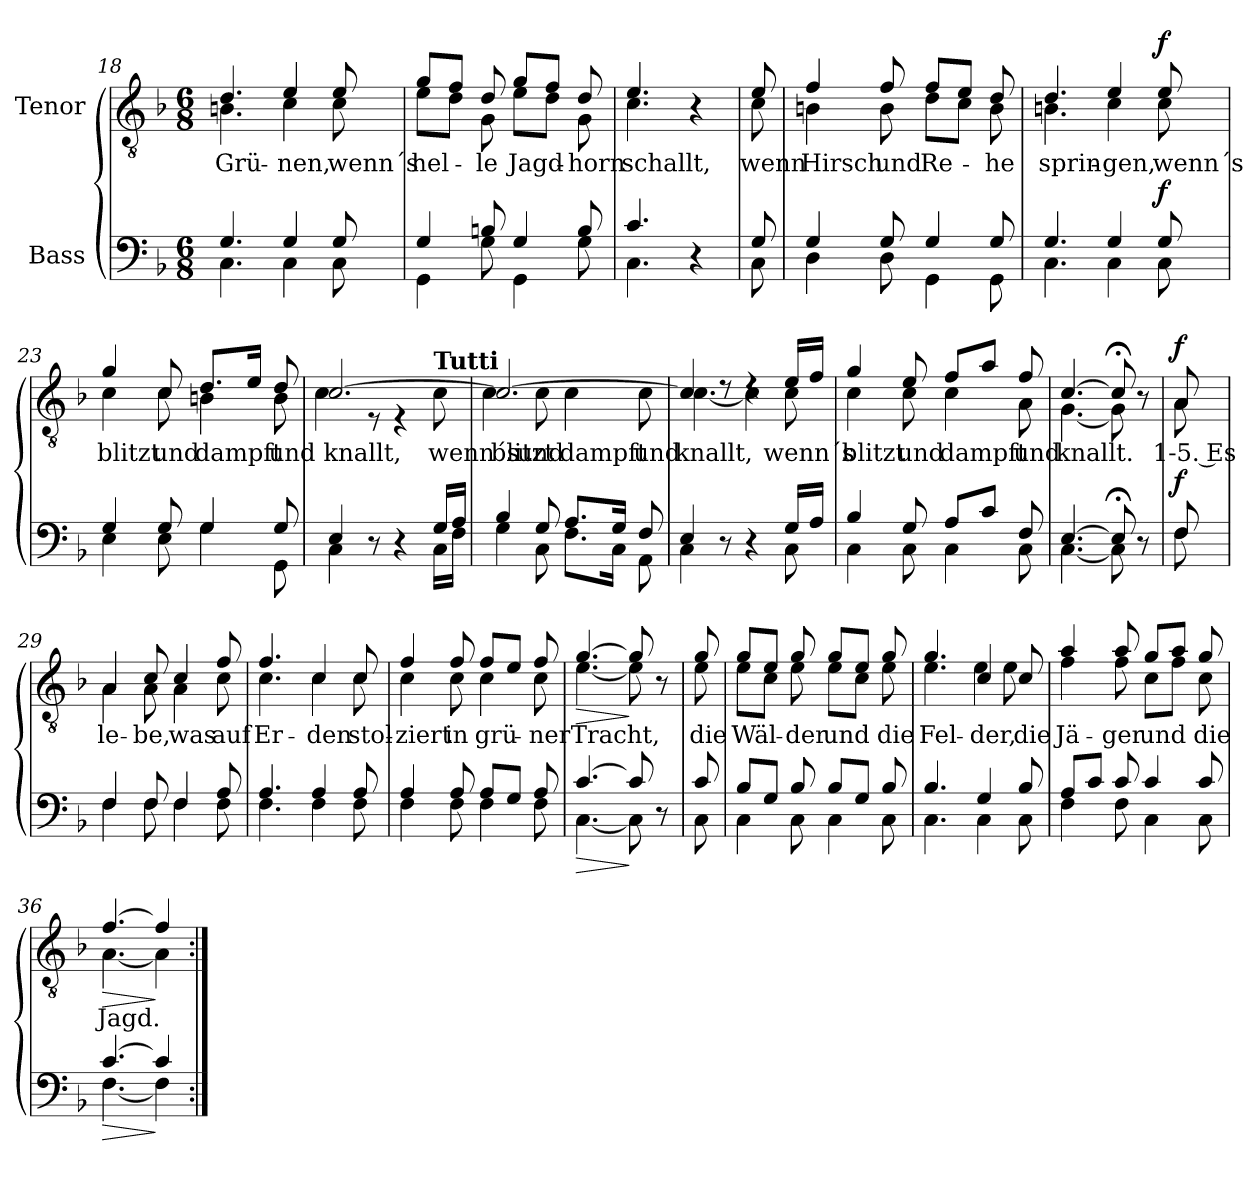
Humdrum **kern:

**kern	**dynam	**kern	**text	**dynam
*part2	*part2	*part1	*part1	*part1
*staff2	*staff2	*staff1	*staff1	*staff1
*I"Bass	*	*I"Tenor	*	*
*clefF4	*	*clefGv2	*	*
*k[b-]	*	*k[b-]	*	*
*M6/8	*	*M6/8	*	*
=18	=18	=18	=18	=18
*^	*	*	*	*
!	!	!	!	!LO:LY:b	!
*	*	*	*^	*	*
4.G/	4.C\	.	4.d/	4.Bn\	Grü-	.
!	!	!	!	!	!LO:LY:b	!
4G/	4C\	.	4e/	4c\	-nen,	.
!	!	!	!	!	!LO:LY:b	!
8G/	8C\	.	8e/	8c\	wenn´s	.
=19	=19	=19	=19	=19	=19	=19
!	!	!	!	!	!LO:LY:b	!
4G/	4GG\	.	8g/L	8e\L	hel-	.
.	.	.	8f/J	8d\J	.	.
!	!	!	!	!	!LO:LY:b	!
8Bn/	8G\	.	8d/	8G\	-le	.
!	!	!	!	!	!LO:LY:b	!
4G/	4GG\	.	8g/L	8e\L	-Jagd-	.
.	.	.	8f/J	8d\J	.	.
!	!	!	!	!	!LO:LY:b	!
8B/	8G\	.	8d/	8G\	-horn	.
=20	=20	=20	=20	=20	=20	=20
!	!	!	!	!	!LO:LY:b	!
4.c/	4.C\	.	4.e/	4.c\	schallt,	.
4r	4ryy	.	4r	4ryy	.	.
!!LO:LB:g=z	!!
=20X5	=20X5	=20X5	=20X5	=20X5	=20X5	=20X5
!	!	!	!	!	!LO:LY:b	!
8G/	8C\	.	8e/	8c\	wenn	.
=21	=21	=21	=21	=21	=21	=21
!	!	!	!	!	!LO:LY:b	!
4G/	4D\	.	4f/	4Bn\	Hirsch	.
!	!	!	!	!	!LO:LY:b	!
8G/	8D\	.	8f/	8B\	und	.
!	!	!	!	!	!LO:LY:b	!
4G/	4GG\	.	8f/L	8d\L	Re-	.
.	.	.	8e/J	8c\J	.	.
!	!	!	!	!	!LO:LY:b	!
8G/	8GG\	.	8d/	8B\	-he	.
=22	=22	=22	=22	=22	=22	=22
!	!	!	!	!	!LO:LY:b	!
4.G/	4.C\	.	4.d/	4.Bn\	sprin-	.
!	!	!	!	!	!LO:LY:b	!
4G/	4C\	.	4e/	4c\	-gen,	.
!	!	!LO:DY:a	!	!	!LO:LY:b	!LO:DY:a
8G/	8C\	f	8e/	8c\	wenn´s	f
=23	=23	=23	=23	=23	=23	=23
!	!	!	!	!	!LO:LY:b	!
4G/	4E\	.	4g/	4c\	blitzt	.
!	!	!	!	!	!LO:LY:b	!
8G/	8E\	.	8c/	8c\	und	.
!	!	!	!	!	!LO:LY:b	!
4G/	4G\	.	8.d/L	4Bn\	-dampft	.
.	.	.	16e/Jk	.	.	.
!	!	!	!	!	!LO:LY:b	!
8G/	8GG\	.	8d/	8B\	und	.
=24	=24	=24	=24	=24	=24	=24
!	!	!	!	!	!LO:LY:b	!
!	!	!	!	!	!LO:LY:b	!
4E/	4C\	.	[2.c/	4c\	knallt,	.
8r	8ryy	.	.	8r	.	.
4r	4ryy	.	.	4r	.	.
!	!	!	!	!LO:TX:a:B:t=Tutti	!	!
!	!	!	!	!	!LO:LY:b	!
16G/LL	16C\LL	.	.	8c\	wenn´s	.
16A/JJ	16F\JJ	.	.	.	.	.
!!LO:LB:g=z	!!
=25	=25	=25	=25	=25	=25	=25
!	!	!	!	!	!LO:LY:b	!
4B-/	4G\	.	2.c/_	4c\	blitzt	.
!	!	!	!	!	!LO:LY:b	!
8G/	8C\	.	.	8c\	und	.
!	!	!	!	!	!LO:LY:b	!
8.A/L	8.F\L	.	.	4c\	-dampft	.
16G/Jk	16C\Jk	.	.	.	.	.
!	!	!	!	!	!LO:LY:b	!
8F/	8AA\	.	.	8c\	und	.
=26	=26	=26	=26	=26	=26	=26
!	!	!	!	!	!LO:LY:b	!
4E/	4C\	.	4c/]	[4.c\	knallt,	.
8r	8ryy	.	8rd	.	.	.
4r	4ryy	.	4rd	4c\]	.	.
!	!	!	!	!	!LO:LY:b	!
16G/LL	8C\	.	16e/LL	8c\	wenn´s	.
16A/JJ	.	.	16f/JJ	.	.	.
=27	=27	=27	=27	=27	=27	=27
!	!	!	!	!	!LO:LY:b	!
4B-/	4C\	.	4g/	4c\	blitzt	.
!	!	!	!	!	!LO:LY:b	!
8G/	8C\	.	8e/	8c\	und	.
!	!	!	!	!	!LO:LY:b	!
8A/L	4C\	.	8f/L	4c\	dampft	.
8c/J	.	.	8a/J	.	.	.
!	!	!	!	!	!LO:LY:b	!
8F/	8C\	.	8f/	8A\	und	.
=28	=28	=28	=28	=28	=28	=28
!	!	!	!	!	!LO:LY:b	!
[4.E/	[4.C\	.	[4.c/	[4.G\	knallt.	.
8E;</]	8C\]	.	8c;</]	8G\]	.	.
8r	8ryy	.	8r	8ryy	.	.
!!LO:LB:g=z	!!
=28X6	=28X6	=28X6	=28X6	=28X6	=28X6	=28X6
!	!	!LO:DY:a	!	!	!LO:LY:b	!LO:DY:a
8F/	8F\	f	8A/	8A\	1-5. Es	f
=29	=29	=29	=29	=29	=29	=29
!	!	!	!	!	!LO:LY:b	!
4F/	4F\	.	4A/	4A\	le-	.
!	!	!	!	!	!LO:LY:b	!
8F/	8F\	.	8c/	8A\	-be,	.
!	!	!	!	!	!LO:LY:b	!
4F/	4F\	.	4c/	4A\	was	.
!	!	!	!	!	!LO:LY:b	!
8A/	8F\	.	8f/	8c\	auf	.
=30	=30	=30	=30	=30	=30	=30
!	!	!	!	!	!LO:LY:b	!
4.A/	4.F\	.	4.f/	4.c\	Er-	.
!	!	!	!	!	!LO:LY:b	!
4A/	4F\	.	4c/	4c\	-den	.
!	!	!	!	!	!LO:LY:b	!
8A/	8F\	.	8c/	8c\	stol-	.
=31	=31	=31	=31	=31	=31	=31
!	!	!	!	!	!LO:LY:b	!
4A/	4F\	.	4f/	4c\	-ziert	.
!	!	!	!	!	!LO:LY:b	!
8A/	8F\	.	8f/	8c\	in	.
!	!	!	!	!	!LO:LY:b	!
8A/L	4F\	.	8f/L	4c\	grü-	.
8G/J	.	.	8e/J	.	.	.
!	!	!	!	!	!LO:LY:b	!
8A/	8F\	.	8f/	8c\	-ner	.
=32	=32	=32	=32	=32	=32	=32
!	!	!LO:HP:b	!	!	!LO:LY:b	!LO:HP:b
[4.c/	[4.C\	>	[4.g/	[4.e\	Tracht,	>
8c/]	8C\]	]	8g/]	8e\]	.	]
8r	8ryy	.	8r	8ryy	.	.
!!LO:LB:g=z	!!
=32X7	=32X7	=32X7	=32X7	=32X7	=32X7	=32X7
!	!	!	!	!	!LO:LY:b	!
8c/	8C\	.	8g/	8e\	die	.
=33	=33	=33	=33	=33	=33	=33
!	!	!	!	!	!LO:LY:b	!
8B-/L	4C\	.	8g/L	8e\L	Wäl-	.
8G/J	.	.	8e/J	8c\J	.	.
!	!	!	!	!	!LO:LY:b	!
8B-/	8C\	.	8g/	8e\	-der	.
!	!	!	!	!	!LO:LY:b	!
8B-/L	4C\	.	8g/L	8e\L	und	.
8G/J	.	.	8e/J	8c\J	.	.
!	!	!	!	!	!LO:LY:b	!
8B-/	8C\	.	8g/	8e\	die	.
=34	=34	=34	=34	=34	=34	=34
!	!	!	!	!	!LO:LY:b	!
4.B-/	4.C\	.	4.g/	4.e\	Fel-	.
!	!	!	!	!	!LO:LY:b	!
4G/	4C\	.	4c/	4e\	-der,	.
!	!	!	!	!	!LO:LY:b	!
8B-/	8C\	.	8c/	8e\	die	.
=35	=35	=35	=35	=35	=35	=35
!	!	!	!	!	!LO:LY:b	!
8A/L	4F\	.	4a/	4f\	Jä-	.
8c/J	.	.	.	.	.	.
!	!	!	!	!	!LO:LY:b	!
8c/	8F\	.	8a/	8f\	-ger	.
!	!	!	!	!	!LO:LY:b	!
4c/	4C\	.	8g/L	8c\L	und	.
.	.	.	8a/J	8f\J	.	.
!	!	!	!	!	!LO:LY:b	!
8c/	8C\	.	8g/	8c\	die	.
=36	=36	=36	=36	=36	=36	=36
!	!	!LO:HP:b	!	!	!LO:LY:b	!LO:HP:b
[4.c/	[4.F\	>	[4.f/	[4.A\	Jagd.	>
4c/]	4F\]	]	4f/]	4A\]	.	]
*v	*v	*	*	*	*	*
*	*	*v	*v	*	*
=:|!	=:|!	=:|!	=:|!	=:|!
*-	*-	*-	*-	*-
